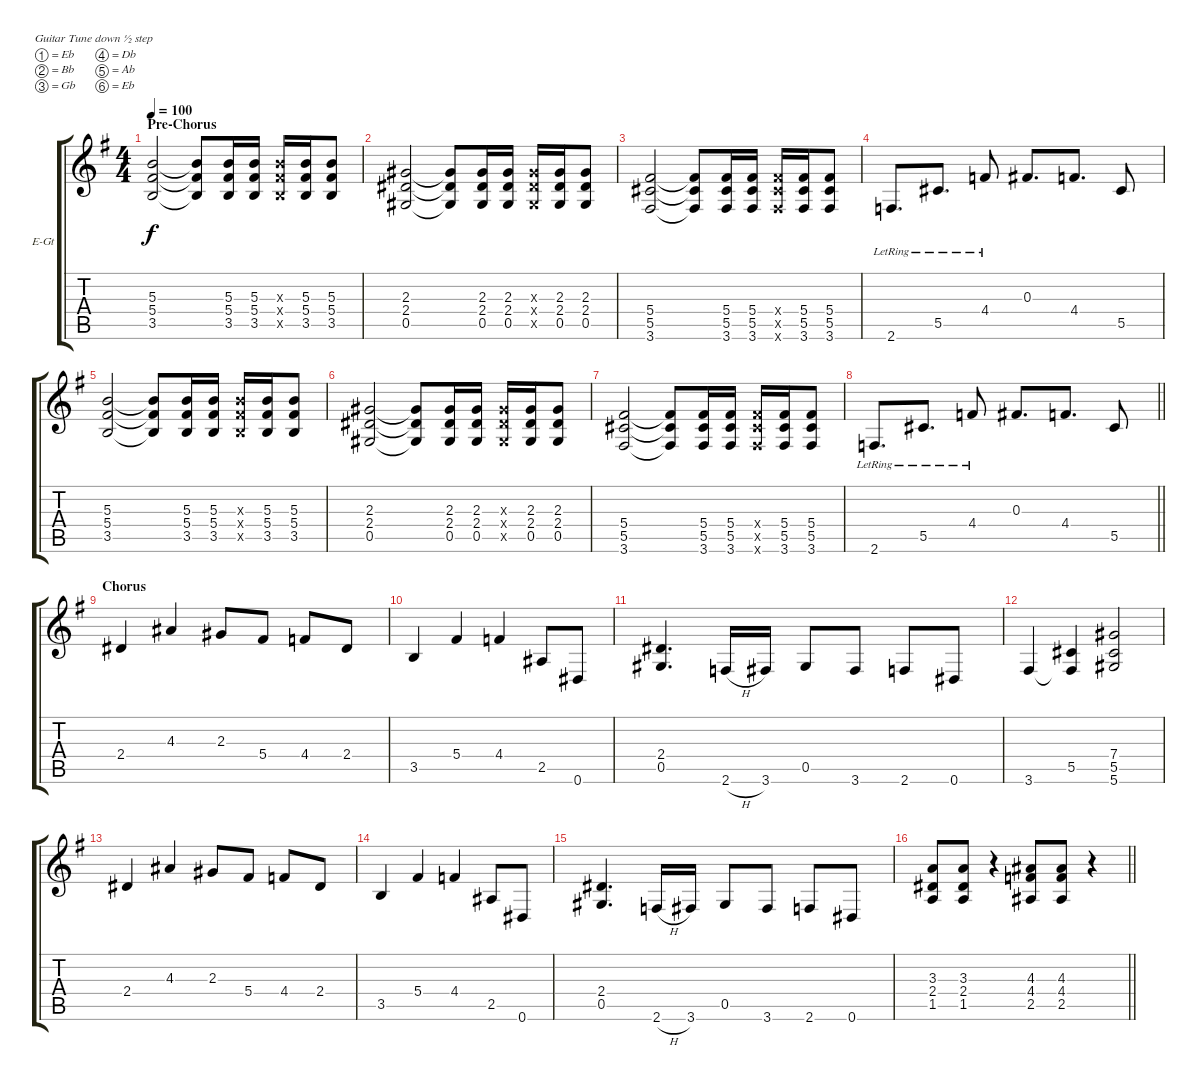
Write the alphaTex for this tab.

\bracketExtendMode groupsimilarinstruments
\firstSystemTrackNameOrientation horizontal
\otherSystemsTrackNameOrientation horizontal
\track ("Гитара 2" "E-Gt") {mute instrument distortionguitar}
\staff {score tabs}
\tuning (Eb4 Bb3 Gb3 Db3 Ab2 Eb2)
\ts (4 4)
\section ("" "Pre-Chorus")
\tempo 100
\clef g2
\ks eminor
(5.3 5.4 3.5).2{dy f} (5.3{t} 5.4{t} 3.5{t}).8 (5.3 5.4 3.5).16 (5.3 5.4 3.5).16 (5.3{x} 5.4{x} 3.5{x}).16 (5.3 5.4 3.5).16 (5.3 5.4 3.5).8 |
(2.3 2.4 0.5).2 (2.3{t} 2.4{t} 0.5{t}).8 (2.3 2.4 0.5).16 (2.3 2.4 0.5).16 (2.3{x} 2.4{x} 0.5{x}).16 (2.3 2.4 0.5).16 (2.3 2.4 0.5).8 |
(5.4 5.5 3.6).2 (5.4{t} 5.5{t} 3.6{t}).8 (5.4 5.5 3.6).16 (5.4 5.5 3.6).16 (5.4{x} 5.5{x} 3.6{x}).16 (5.4 5.5 3.6).16 (5.4 5.5 3.6).8 |
2.6{lr}.8{d} 5.5{lr}.8{d} 4.4{lr}.8 0.3.8{d} 4.4.8{d} 5.5.8 |
(5.3 5.4 3.5).2 (5.3{t} 5.4{t} 3.5{t}).8 (5.3 5.4 3.5).16 (5.3 5.4 3.5).16 (5.3{x} 5.4{x} 3.5{x}).16 (5.3 5.4 3.5).16 (5.3 5.4 3.5).8 |
(2.3 2.4 0.5).2 (2.3{t} 2.4{t} 0.5{t}).8 (2.3 2.4 0.5).16 (2.3 2.4 0.5).16 (2.3{x} 2.4{x} 0.5{x}).16 (2.3 2.4 0.5).16 (2.3 2.4 0.5).8 |
(5.4 5.5 3.6).2 (5.4{t} 5.5{t} 3.6{t}).8 (5.4 5.5 3.6).16 (5.4 5.5 3.6).16 (5.4{x} 5.5{x} 3.6{x}).16 (5.4 5.5 3.6).16 (5.4 5.5 3.6).8 |
\barLineRight lightlight
2.6{lr}.8{d} 5.5{lr}.8{d} 4.4{lr}.8 0.3.8{d} 4.4.8{d} 5.5.8 |
\section ("" "Chorus")
2.4.4 4.3.4 2.3.8 5.4.8 4.4.8 2.4.8 |
3.5.4 5.4.4 4.4.4 2.5.8 0.6.8 |
(2.4 0.5).4{d} 2.6{h}.16 3.6.16 0.5.8 3.6.8 2.6.8 0.6.8 |
3.6.4 (5.5 3.6{t}).4 (7.4 5.5 5.6).2 |
2.4.4 4.3.4 2.3.8 5.4.8 4.4.8 2.4.8 |
3.5.4 5.4.4 4.4.4 2.5.8 0.6.8 |
(2.4 0.5).4{d} 2.6{h}.16 3.6.16 0.5.8 3.6.8 2.6.8 0.6.8 |
\barLineRight lightlight
(3.3 2.4 1.5).8 (3.3 2.4 1.5).8 r.4 (4.3 4.4 2.5).8 (4.3 4.4 2.5).8 r.4
